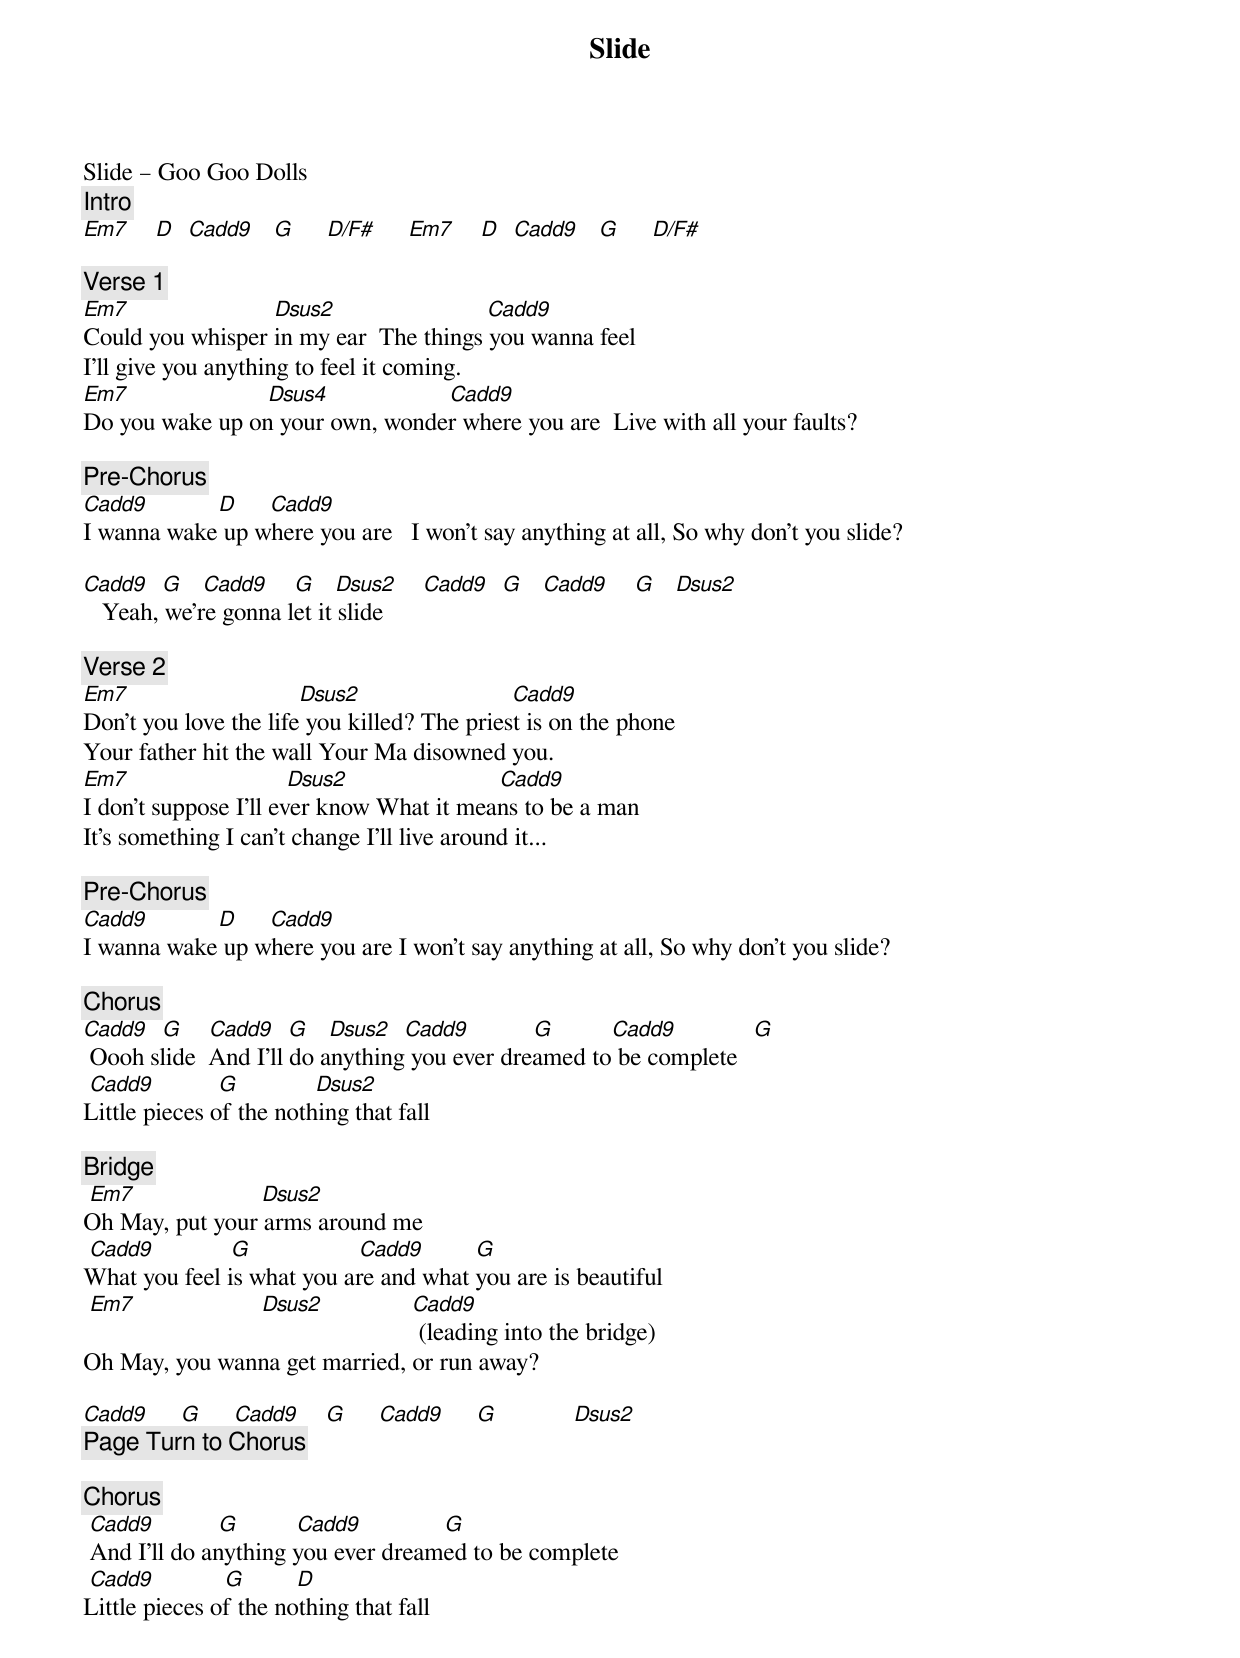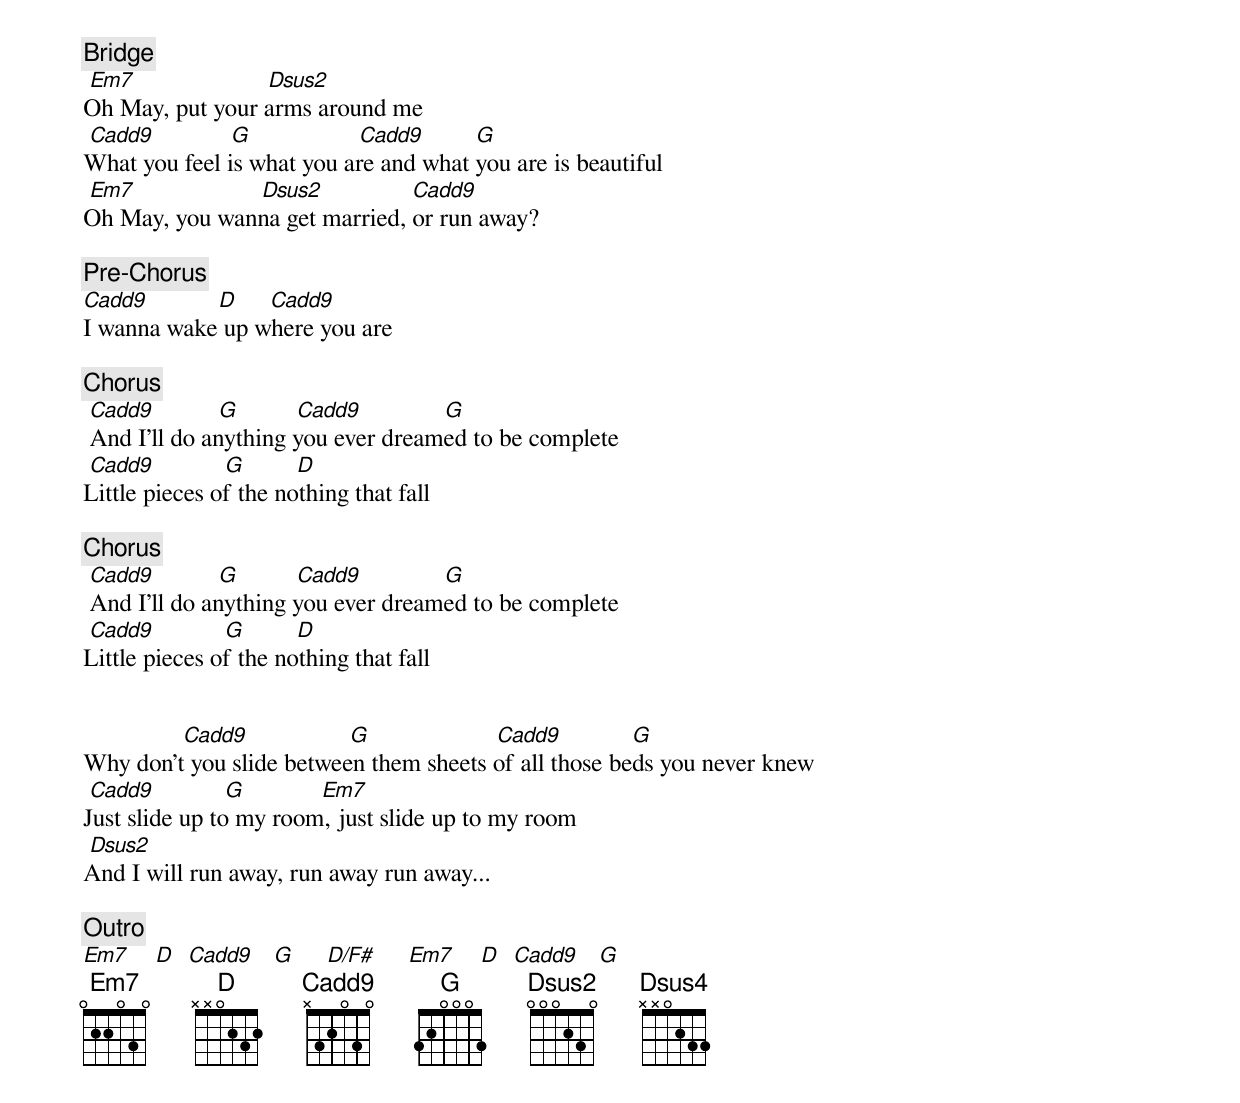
{title: Slide}
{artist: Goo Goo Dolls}
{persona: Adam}
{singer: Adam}
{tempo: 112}
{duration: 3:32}
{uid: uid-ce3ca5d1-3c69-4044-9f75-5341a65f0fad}
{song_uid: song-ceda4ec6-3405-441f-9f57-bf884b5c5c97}



Slide – Goo Goo Dolls
{comment: Intro}
[Em7]    [D]  [Cadd9]   [G]     [D/F#]    	[Em7]    [D]  [Cadd9]   [G]     [D/F#]

{comment: Verse 1}
[Em7]                     		[Dsus2]                     			[Cadd9]
Could you whisper in my ear 	The things you wanna feel
I'll give you anything to feel it coming.
[Em7]                    		[Dsus4]                 		[Cadd9]
Do you wake up on your own, wonder where you are 	Live with all your faults?

{comment: Pre-Chorus}
[Cadd9]			        [D] 	   [Cadd9]
I wanna wake up where you are   I won't say anything at all, So why don't you slide?

[Cadd9]  [G]   [Cadd9]    [G]   [Dsus2]				[Cadd9]  [G]   [Cadd9]    [G]   [Dsus2]
			Yeah, we’re gonna let it slide

{comment: Verse 2}
[Em7]                         		[Dsus2]                    		 	[Cadd9]
Don't you love the life you killed? The priest is on the phone
Your father hit the wall	Your Ma disowned you.
[Em7]                       		[Dsus2]                      		[Cadd9]
I don't suppose I'll ever know What it means to be a man
It's something I can't change I'll live around it...

{comment: Pre-Chorus}
[Cadd9]			        [D] 	   [Cadd9]
I wanna wake up where you are I won't say anything at all, So why don't you slide?

{comment: Chorus}
[Cadd9]  [G]   	[Cadd9]  [G]   [Dsus2]		[Cadd9]          [G]       		[Cadd9]            [G]
	Oooh slide		And I'll do anything you ever dreamed to be complete
	[Cadd9]         	[G]            [Dsus2]
Little pieces of the nothing that fall

{comment: Bridge}
	[Em7]                    [Dsus2]
Oh May, put your arms around me
	[Cadd9]      	     [G]               		[Cadd9]        [G]
What you feel is what you are and what you are is beautiful
	[Em7]                   	[Dsus2]            		[Cadd9] (leading into the bridge)
Oh May, you wanna get married, or run away?

[Cadd9]     [G]     [Cadd9]    [G]     [Cadd9]     [G]            [Dsus2]
{comment: Page Turn to Chorus}

{comment: Chorus}
	[Cadd9]          [G]       		[Cadd9]            	[G]
 And I'll do anything you ever dreamed to be complete
	[Cadd9]          	[G]       	[D]
Little pieces of the nothing that fall

{comment: Bridge}
	[Em7]                    	[Dsus2]
Oh May, put your arms around me
	[Cadd9]      	     [G]               		[Cadd9]        [G]
What you feel is what you are and what you are is beautiful
	[Em7]                   	[Dsus2]            		[Cadd9]
Oh May, you wanna get married, or run away?

{comment: Pre-Chorus}
[Cadd9]			        [D] 	   [Cadd9]
I wanna wake up where you are

{comment: Chorus}
	[Cadd9]          [G]       		[Cadd9]            	[G]
 And I'll do anything you ever dreamed to be complete
	[Cadd9]          	[G]       	[D]
Little pieces of the nothing that fall

{comment: Chorus}
	[Cadd9]          [G]       		[Cadd9]            	[G]
 And I'll do anything you ever dreamed to be complete
	[Cadd9]          	[G]       	[D]
Little pieces of the nothing that fall


              		[Cadd9]             		 [G]                   	[Cadd9]          	[G]
Why don't you slide between them sheets of all those beds you never knew
	[Cadd9]          	[G]          		[Em7]
Just slide up to my room, just slide up to my room
	[Dsus2]
And I will run away, run away run away...

{comment: Outro}
[Em7]    [D]  [Cadd9]   [G]     [D/F#]    	[Em7]    [D]  [Cadd9]   [G]
